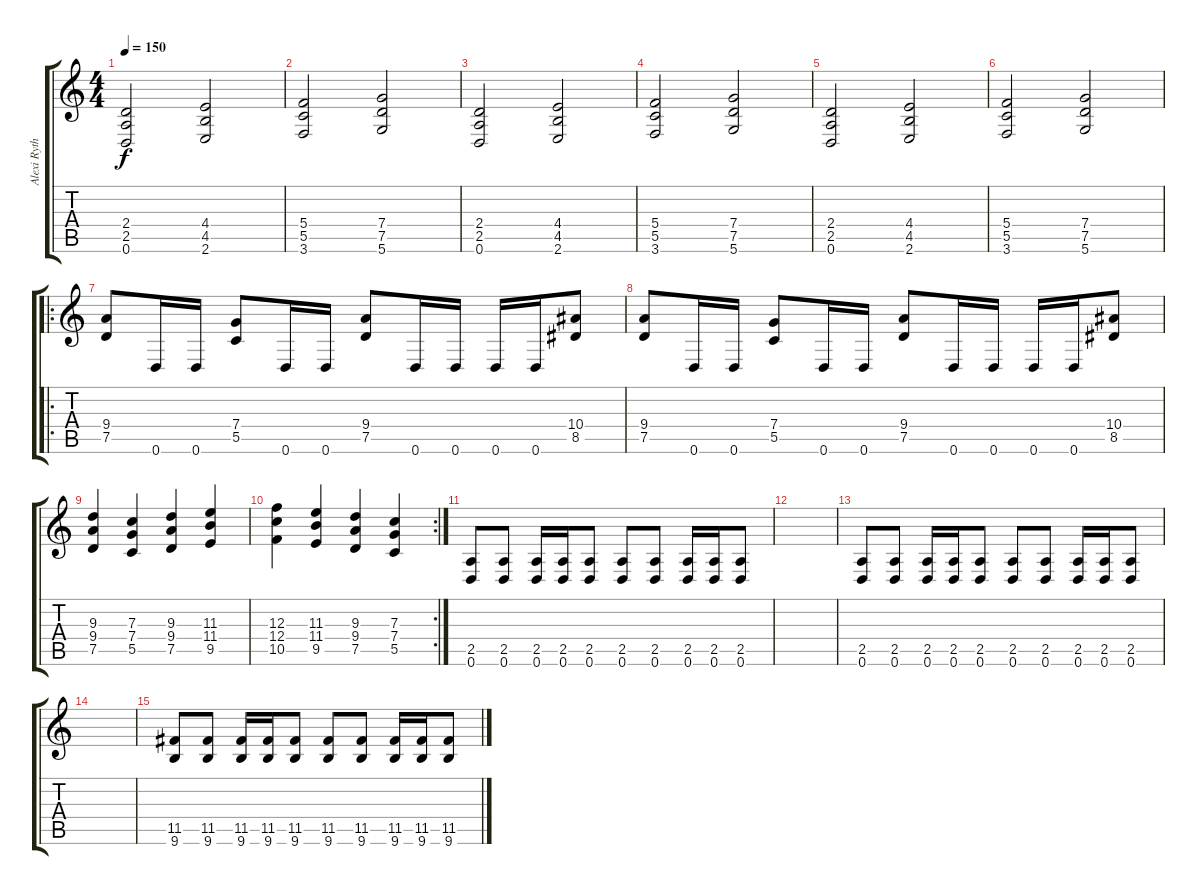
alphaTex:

\track ("Alexi Rythm" "Alexi Ryth") {instrument distortionguitar}
\staff {score tabs}
\tuning (D4 A3 F3 C3 G2 D2) {hide}
\ts (4 4)
\tempo 150
\clef g2
\ks c
(2.4 2.5 0.6).2{dy f} (4.4 4.5 2.6).2 |
(5.4 5.5 3.6).2 (7.4 7.5 5.6).2 |
(2.4 2.5 0.6).2 (4.4 4.5 2.6).2 |
(5.4 5.5 3.6).2 (7.4 7.5 5.6).2 |
(2.4 2.5 0.6).2 (4.4 4.5 2.6).2 |
(5.4 5.5 3.6).2 (7.4 7.5 5.6).2 |
\ro
(9.4 7.5).8 0.6.16 0.6.16 (7.4 5.5).8 0.6.16 0.6.16 (9.4 7.5).8 0.6.16 0.6.16 0.6.16 0.6.16 (10.4 8.5).8 |
(9.4 7.5).8 0.6.16 0.6.16 (7.4 5.5).8 0.6.16 0.6.16 (9.4 7.5).8 0.6.16 0.6.16 0.6.16 0.6.16 (10.4 8.5).8 |
(9.3 9.4 7.5).4 (7.3 7.4 5.5).4 (9.3 9.4 7.5).4 (11.3 11.4 9.5).4 |
\rc 2
(12.3 12.4 10.5).4 (11.3 11.4 9.5).4 (9.3 9.4 7.5).4 (7.3 7.4 5.5).4 |
(2.5 0.6).8 (2.5 0.6).8 (2.5 0.6).16 (2.5 0.6).16 (2.5 0.6).8 (2.5 0.6).8 (2.5 0.6).8 (2.5 0.6).16 (2.5 0.6).16 (2.5 0.6).8 |
|
(2.5 0.6).8 (2.5 0.6).8 (2.5 0.6).16 (2.5 0.6).16 (2.5 0.6).8 (2.5 0.6).8 (2.5 0.6).8 (2.5 0.6).16 (2.5 0.6).16 (2.5 0.6).8 |
|
(11.5 9.6).8 (11.5 9.6).8 (11.5 9.6).16 (11.5 9.6).16 (11.5 9.6).8 (11.5 9.6).8 (11.5 9.6).8 (11.5 9.6).16 (11.5 9.6).16 (11.5 9.6).8
